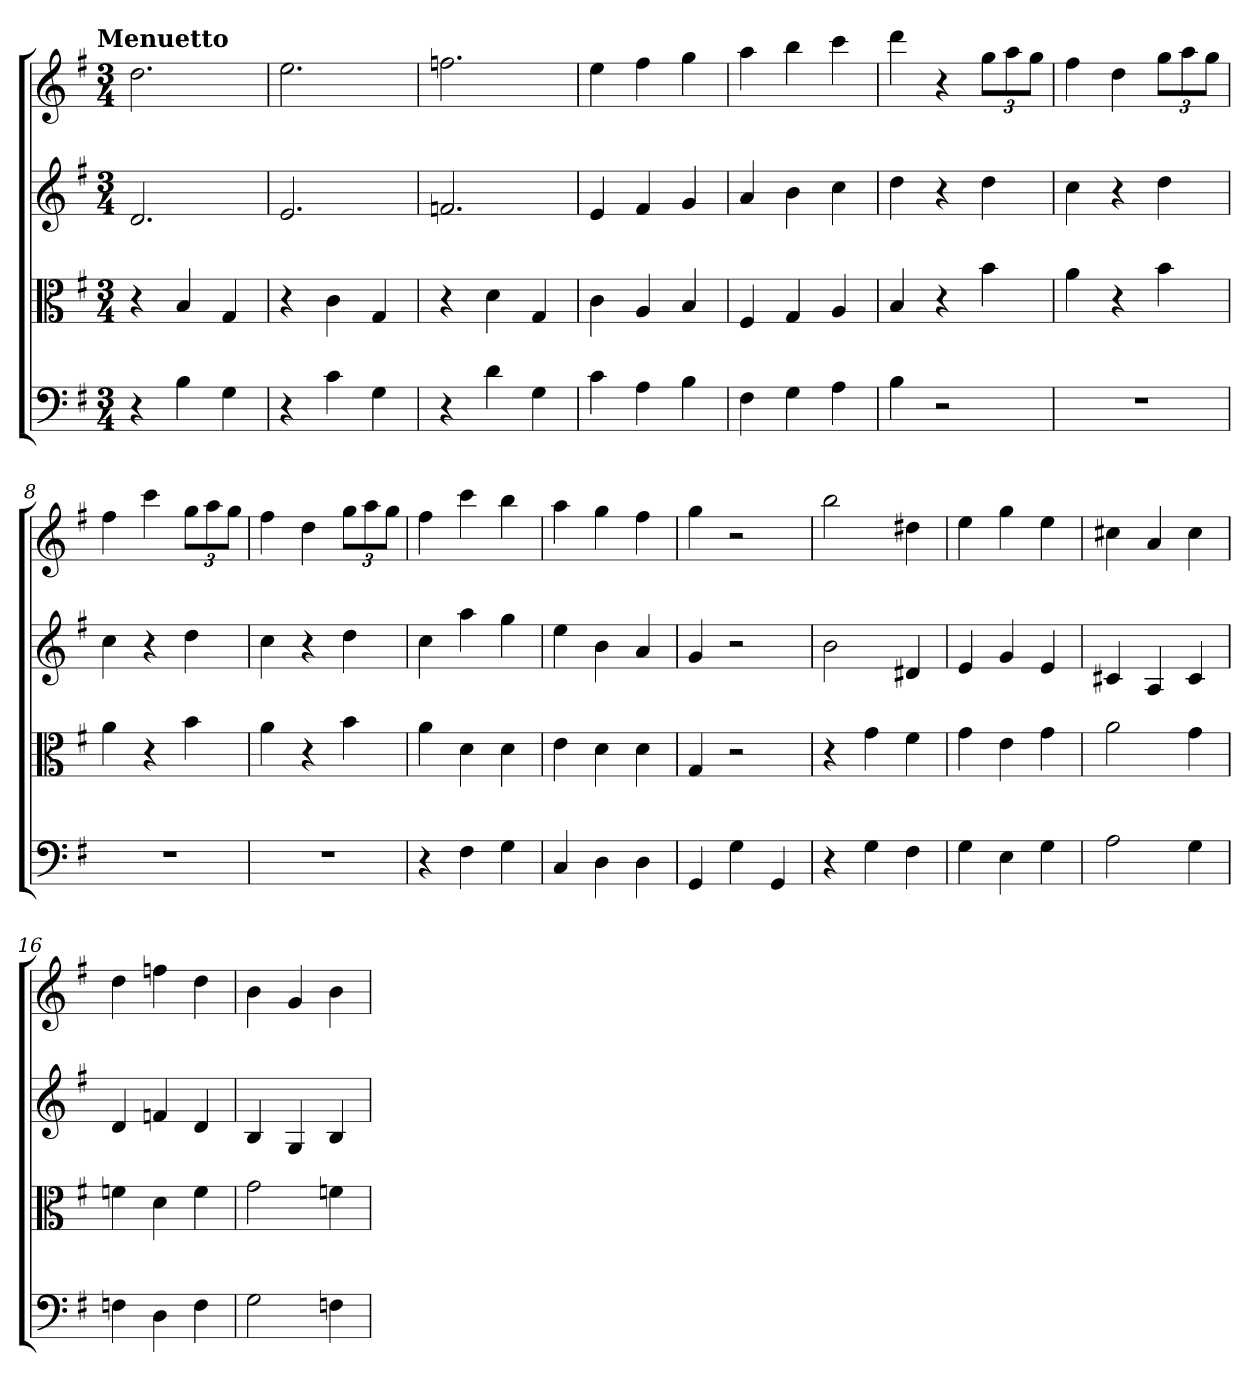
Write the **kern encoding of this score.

**kern	**kern	**kern	**kern
*part4	*part3	*part2	*part1
*staff4	*staff3	*staff2	*staff1
*clefF4	*clefC3	*	*
*k[f#]	*k[f#]	*k[f#]	*k[f#]
*G:	*G:	*G:	*G:
!!LO:TX:omd:t=Menuetto
*M3/4	*M3/4	*M3/4	*M3/4
=	=	=	=
4r	4r	2.d	2.dd
4B	4B	.	.
4G	4G	.	.
=2	=2	=2	=2
4r	4r	2.e	2.ee
4c	4c	.	.
4G	4G	.	.
=3	=3	=3	=3
4r	4r	2.fn	2.ffn
4d	4d	.	.
4G	4G	.	.
=4	=4	=4	=4
4c	4c	4e	4ee
4A	4A	4f#	4ff#
4B	4B	4g	4gg
=5	=5	=5	=5
4F#	4F#	4a	4aa
4G	4G	4b	4bb
4A	4A	4cc	4ccc
=6	=6	=6	=6
4B	4B	4dd	4ddd
2r	4r	4r	4r
.	4b	4dd	12ggL
.	.	.	12aa
.	.	.	12ggJ
=7	=7	=7	=7
2.r	4a	4cc	4ff#
.	4r	4r	4dd
.	4b	4dd	12ggL
.	.	.	12aa
.	.	.	12ggJ
=8	=8	=8	=8
2.r	4a	4cc	4ff#
.	4r	4r	4ccc
.	4b	4dd	12ggL
.	.	.	12aa
.	.	.	12ggJ
=9	=9	=9	=9
2.r	4a	4cc	4ff#
.	4r	4r	4dd
.	4b	4dd	12ggL
.	.	.	12aa
.	.	.	12ggJ
=10	=10	=10	=10
4r	4a	4cc	4ff#
4F#	4d	4aa	4ccc
4G	4d	4gg	4bb
=11	=11	=11	=11
4C	4e	4ee	4aa
4D	4d	4b	4gg
4D	4d	4a	4ff#
=12	=12	=12	=12
4GG	4G	4g	4gg
4G	2r	2r	2r
4GG	.	.	.
=13	=13	=13	=13
4r	4r	2b	2bb
4G	4g	.	.
4F#	4f#	4d#X	4dd#X
=14	=14	=14	=14
4G	4g	4e	4ee
4E	4e	4g	4gg
4G	4g	4e	4ee
=15	=15	=15	=15
2A	2a	4c#X	4cc#X
.	.	4A	4a
4G	4g	4c#	4cc#
=16	=16	=16	=16
4Fn	4fn	4d	4dd
4D	4d	4fn	4ffn
4F	4f	4d	4dd
=17	=17	=17	=17
2G	2g	4B	4b
.	.	4G	4g
4Fn	4fn	4B	4b
=	=	=	=
*-	*-	*-	*-
